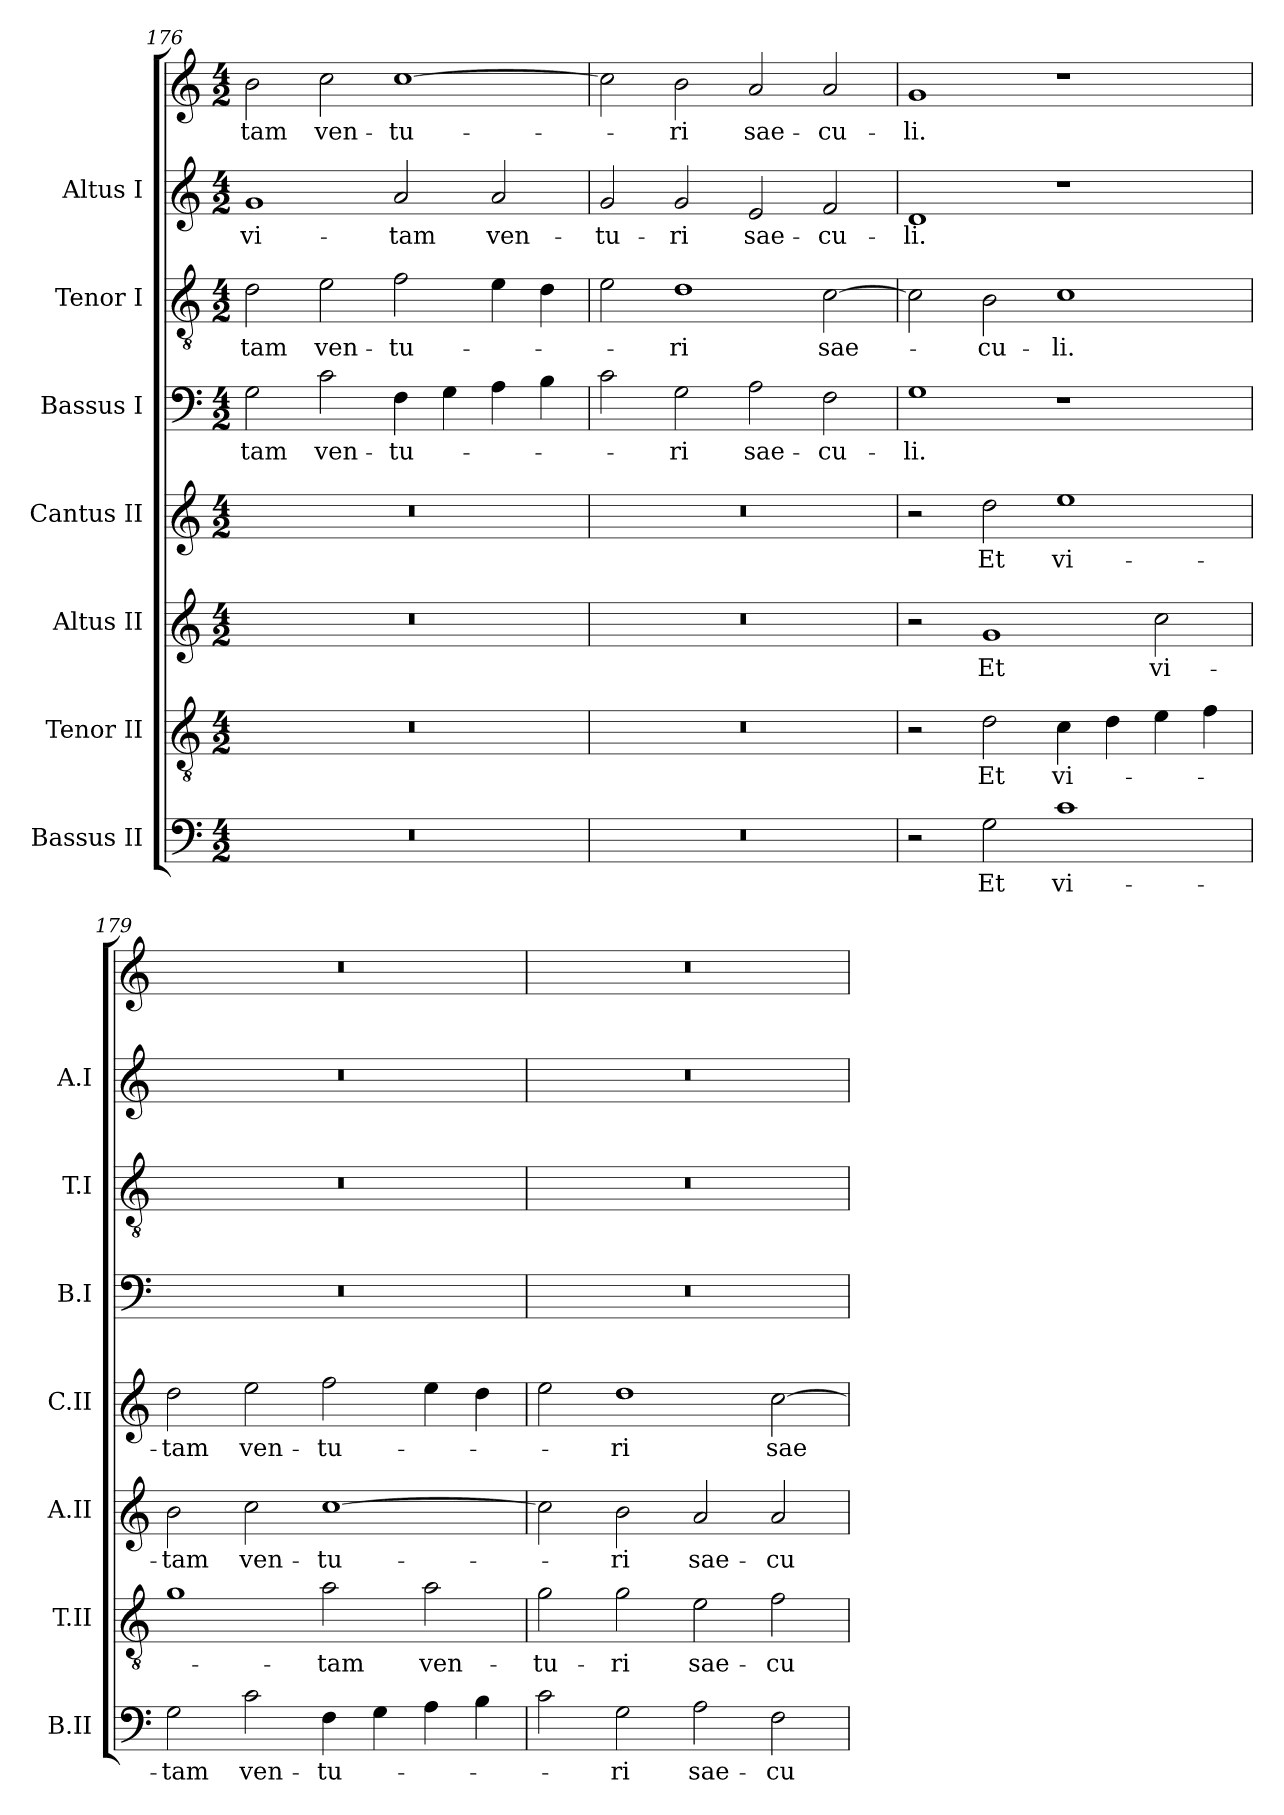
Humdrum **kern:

**kern	**text	**kern	**text	**kern	**text	**kern	**text	**kern	**text	**kern	**text	**kern	**text	**kern	**text
*part8	*part8	*part7	*part7	*part6	*part6	*part5	*part5	*part4	*part4	*part3	*part3	*part2	*part2	*part1	*part1
*staff8	*staff8	*staff7	*staff7	*staff6	*staff6	*staff5	*staff5	*staff4	*staff4	*staff3	*staff3	*staff2	*staff2	*staff1	*staff1
*I"Bassus II	*	*I"Tenor II	*	*I"Altus II	*	*I"Cantus II	*	*I"Bassus I	*	*I"Tenor I	*	*I"Altus I	*	*	*
*I'B.II	*	*I'T.II	*	*I'A.II	*	*I'C.II	*	*I'B.I	*	*I'T.I	*	*I'A.I	*	*	*
*clefF4	*	*clefGv2	*	*clefG2	*	*clefG2	*	*clefF4	*	*clefGv2	*	*clefG2	*	*clefG2	*
*	*	*ITrd7c12	*	*	*	*	*	*	*	*ITrd7c12	*	*	*	*	*
*k[]	*	*k[]	*	*k[]	*	*k[]	*	*k[]	*	*k[]	*	*k[]	*	*k[]	*
*C:	*	*C:	*	*C:	*	*C:	*	*C:	*	*C:	*	*C:	*	*C:	*
*M4/2	*	*M4/2	*	*M4/2	*	*M4/2	*	*M4/2	*	*M4/2	*	*M4/2	*	*M4/2	*
=176	=176	=176	=176	=176	=176	=176	=176	=176	=176	=176	=176	=176	=176	=176	=176
0r	.	0r	.	0r	.	0r	.	2G\	-tam	2D\	-tam	1g/	vi-	2b\	-tam
.	.	.	.	.	.	.	.	2c\	ven-	2E\	ven-	.	.	2cc\	ven-
.	.	.	.	.	.	.	.	4F\	-tu-	2F\	-tu-	2a/	-tam	[1cc\	-tu-
.	.	.	.	.	.	.	.	4G\	.	.	.	.	.	.	.
.	.	.	.	.	.	.	.	4A\	.	4E\	.	2a/	ven-	.	.
.	.	.	.	.	.	.	.	4B\	.	4D\	.	.	.	.	.
=177	=177	=177	=177	=177	=177	=177	=177	=177	=177	=177	=177	=177	=177	=177	=177
0r	.	0r	.	0r	.	0r	.	2c\	.	2E\	.	2g/	-tu-	2cc\]	.
.	.	.	.	.	.	.	.	2G\	-ri	1D\	-ri	2g/	-ri	2b\	-ri
.	.	.	.	.	.	.	.	2A\	sae-	.	.	2e/	sae-	2a/	sae-
.	.	.	.	.	.	.	.	2F\	-cu-	[2C\	sae-	2f/	-cu-	2a/	-cu-
=178	=178	=178	=178	=178	=178	=178	=178	=178	=178	=178	=178	=178	=178	=178	=178
2r	.	2r	.	2r	.	2r	.	1G\	-li.	2C\]	.	1d/	-li.	1g/	-li.
2G\	Et	2D\	Et	1g/	Et	2dd\	Et	.	.	2BB\	-cu-	.	.	.	.
1c\	vi-	4C\	vi-	.	.	1ee\	vi-	1r	.	1C\	-li.	1r	.	1r	.
.	.	4D\	.	.	.	.	.	.	.	.	.	.	.	.	.
.	.	4E\	.	2cc\	vi-	.	.	.	.	.	.	.	.	.	.
.	.	4F\	.	.	.	.	.	.	.	.	.	.	.	.	.
=179	=179	=179	=179	=179	=179	=179	=179	=179	=179	=179	=179	=179	=179	=179	=179
2G\	-tam	1G\	.	2b\	-tam	2dd\	-tam	0r	.	0r	.	0r	.	0r	.
2c\	ven-	.	.	2cc\	ven-	2ee\	ven-	.	.	.	.	.	.	.	.
4F\	-tu-	2A\	-tam	[1cc\	-tu-	2ff\	-tu-	.	.	.	.	.	.	.	.
4G\	.	.	.	.	.	.	.	.	.	.	.	.	.	.	.
4A\	.	2A\	ven-	.	.	4ee\	.	.	.	.	.	.	.	.	.
4B\	.	.	.	.	.	4dd\	.	.	.	.	.	.	.	.	.
=180	=180	=180	=180	=180	=180	=180	=180	=180	=180	=180	=180	=180	=180	=180	=180
2c\	.	2G\	-tu-	2cc\]	.	2ee\	.	0r	.	0r	.	0r	.	0r	.
2G\	-ri	2G\	-ri	2b\	-ri	1dd\	-ri	.	.	.	.	.	.	.	.
2A\	sae-	2E\	sae-	2a/	sae-	.	.	.	.	.	.	.	.	.	.
2F\	-cu-	2F\	-cu-	2a/	-cu-	[2cc\	sae-	.	.	.	.	.	.	.	.
=	=	=	=	=	=	=	=	=	=	=	=	=	=	=	=
*-	*-	*-	*-	*-	*-	*-	*-	*-	*-	*-	*-	*-	*-	*-	*-
